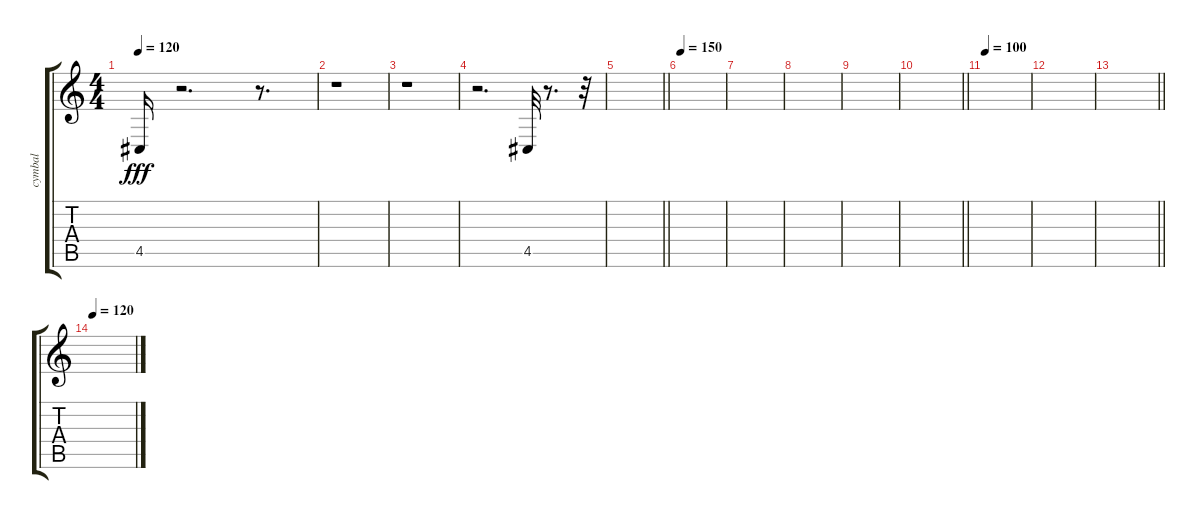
\track ("cymbal" "cymbal") {instrument reversecymbal}
\staff {score tabs}
\tuning (E4 B3 G3 D3 A2 E2) {hide}
\ts (4 4)
\section ("" "")
\tempo 120
\clef g2
\ks c
4.5.16{dy fff instrument reversecymbal} r.2{d} r.8{d} |
r.1 |
r.1 |
r.2{d} 4.5.32 r.8{d} r.32 |
\barLineRight lightlight
|
\section ("" "")
\tempo 150
|
|
|
|
\barLineRight lightlight
|
\section ("" "")
\tempo 100
|
|
\barLineRight lightlight
|
\section ("" "")
\tempo 120
